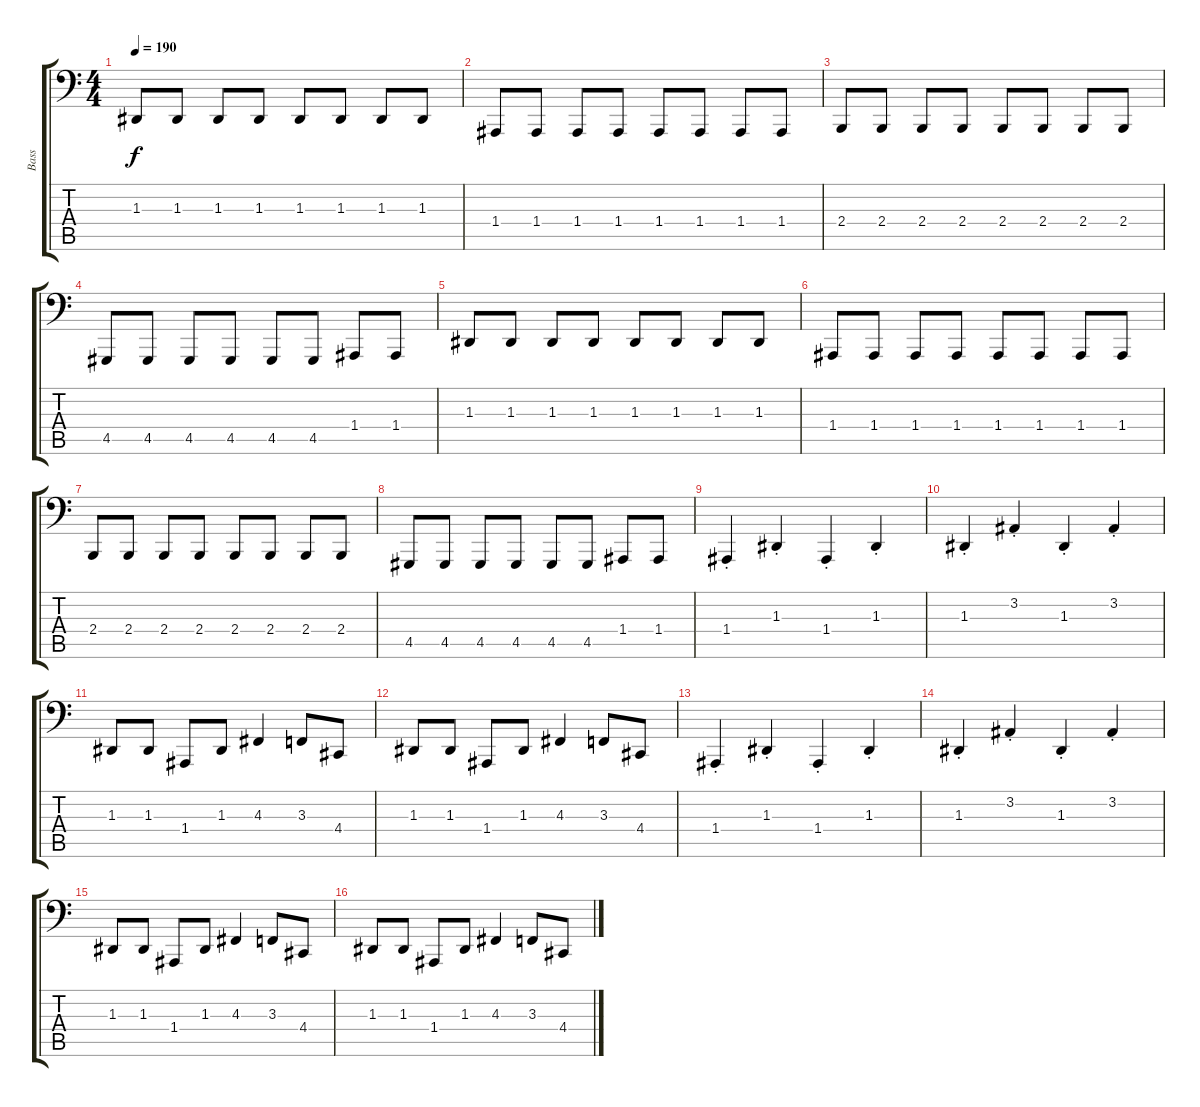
\track ("Bass" "Bass") {instrument lead2sawtooth}
\staff {score tabs}
\tuning (C3 G2 D2 A1 E1 B0) {hide}
\ts (4 4)
\tempo 190
\clef f4
\ks c
1.3.8{dy f} 1.3.8 1.3.8 1.3.8 1.3.8 1.3.8 1.3.8 1.3.8 |
1.4.8 1.4.8 1.4.8 1.4.8 1.4.8 1.4.8 1.4.8 1.4.8 |
2.4.8 2.4.8 2.4.8 2.4.8 2.4.8 2.4.8 2.4.8 2.4.8 |
4.5.8 4.5.8 4.5.8 4.5.8 4.5.8 4.5.8 1.4.8 1.4.8 |
1.3.8 1.3.8 1.3.8 1.3.8 1.3.8 1.3.8 1.3.8 1.3.8 |
1.4.8 1.4.8 1.4.8 1.4.8 1.4.8 1.4.8 1.4.8 1.4.8 |
2.4.8 2.4.8 2.4.8 2.4.8 2.4.8 2.4.8 2.4.8 2.4.8 |
4.5.8 4.5.8 4.5.8 4.5.8 4.5.8 4.5.8 1.4.8 1.4.8 |
1.4{st}.4 1.3{st}.4 1.4{st}.4 1.3{st}.4 |
1.3{st}.4 3.2{st}.4 1.3{st}.4 3.2{st}.4 |
1.3.8 1.3.8 1.4.8 1.3.8 4.3.4 3.3.8 4.4.8 |
1.3.8 1.3.8 1.4.8 1.3.8 4.3.4 3.3.8 4.4.8 |
1.4{st}.4 1.3{st}.4 1.4{st}.4 1.3{st}.4 |
1.3{st}.4 3.2{st}.4 1.3{st}.4 3.2{st}.4 |
1.3.8 1.3.8 1.4.8 1.3.8 4.3.4 3.3.8 4.4.8 |
1.3.8 1.3.8 1.4.8 1.3.8 4.3.4 3.3.8 4.4.8
